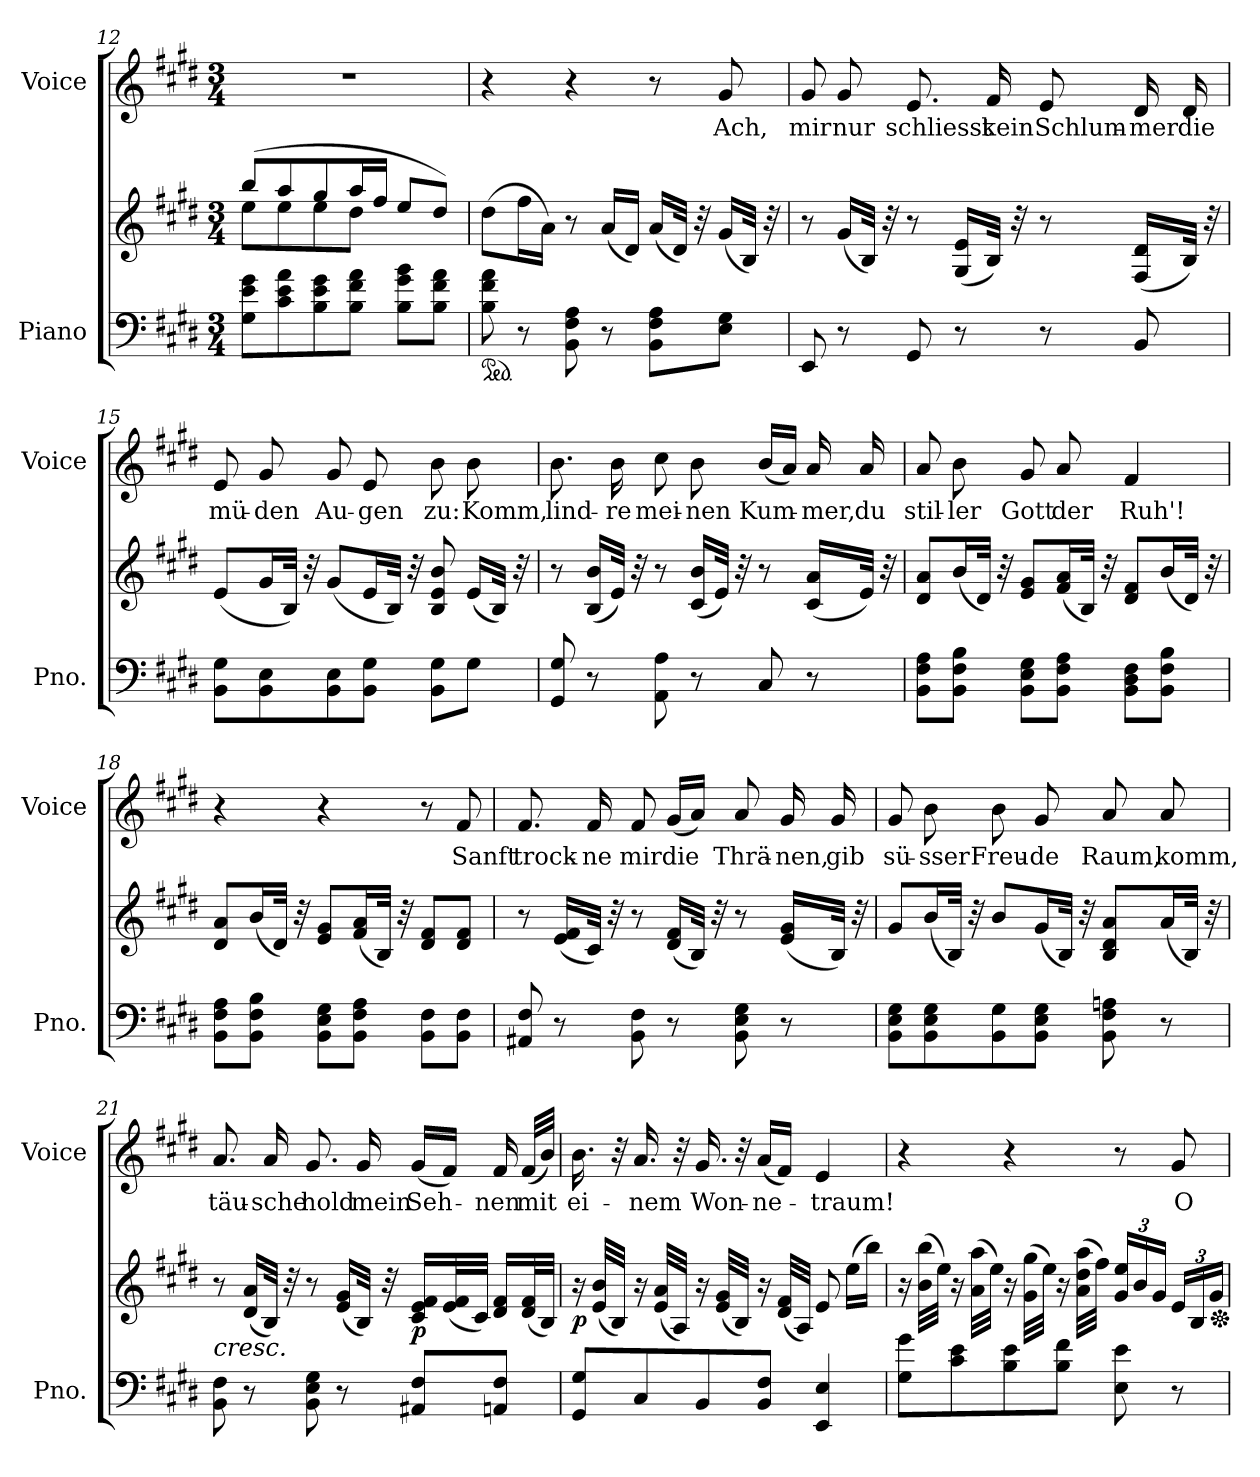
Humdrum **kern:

**kern	**kern	**dynam	**kern	**text
*part2	*part2	*part2	*part1	*part1
*staff3	*staff2	*staff2/3	*staff1	*staff1
*I"Piano	*	*	*I"Voice	*
*I'Pno.	*	*	*I'Voice	*
*clefF4	*clefG2	*	*clefG2	*
*k[f#c#g#d#]	*k[f#c#g#d#]	*	*k[f#c#g#d#]	*
*E:	*E:	*	*E:	*
*M3/4	*M3/4	*	*M3/4	*
=12	=12	=12	=12	=12
*	*^	*	*	*
!	!	!	!	!LO:N:vis=1	!
8G#\ 8e\ 8g#\L	(>8bb/L	8ee\L	.	2.r	.
8c#\ 8e\ 8a\	8aa/	8ee\	.	.	.
8B\ 8e\ 8g#\	8gg#/	8ee\	.	.	.
8B\ 8f#\ 8a\J	16aa/L	8dd#\J	.	.	.
.	16ff#/JJ	.	.	.	.
8B\ 8g#\ 8b\L	8ee/L	4ryy	.	.	.
8B\ 8f#\ 8a\J	8dd#/J)	.	.	.	.
!!LO:LB:g=z
=13	=13	=13	=13	=13	=13
*ped	*	*	*	*	*
8B\ 8f#\ 8a\	(>8dd#\L	2ryy	.	4r	.
8r	16ff#\L	.	.	.	.
.	16a\JJ)	.	.	.	.
8BB\ 8F#\ 8A\	8r	.	.	4r	.
8r	(<16a/LL	.	.	.	.
.	16d#/JJ)	.	.	.	.
8BB\ 8F#\ 8A\L	(<16a/LL	8ryy	.	8r	.
.	32d#/JJk)	.	.	.	.
.	32r	.	.	.	.
!	!	!	!	!	!LO:LY:b
8E\ 8G#\J	(<16g#/LL	8ryy	.	8g#/	Ach,
.	32B/JJk)	.	.	.	.
.	32r	.	.	.	.
=14	=14	=14	=14	=14	=14
!	!	!	!	!	!LO:LY:b
8EE/	8r	2ryy	.	8g#/	mir
!	!	!	!	!	!LO:LY:b
8r	(<16g#/LL	.	.	8g#/	nur
.	32B/JJk)	.	.	.	.
.	32r	.	.	.	.
!	!	!	!	!	!LO:LY:b
8GG#/	8r	.	.	8.e/	schliesst
8r	(<16G#/ 16e/LL	.	.	.	.
!	!	!	!	!	!LO:LY:b
.	32B/JJk)	.	.	16f#/	kein
.	32r	.	.	.	.
!	!	!	!	!	!LO:LY:b
8r	8r	4ryy	.	8e/	Schlum-
!	!	!	!	!	!LO:LY:b
8BB/	(<16F#/ 16d#/LL	.	.	16d#/	-mer
!	!	!	!	!	!LO:LY:b
.	32B/JJk)	.	.	16d#/	die
.	32r	.	.	.	.
*	*v	*v	*	*	*
=15	=15	=15	=15	=15
!	!	!	!	!LO:LY:b
8BB\ 8G#\L	(<8e/L	.	8e/	mü-
!	!	!	!	!LO:LY:b
8BB\ 8E\	16g#/L	.	8g#/	-den
.	32B/JJk)	.	.	.
.	32r	.	.	.
!	!	!	!	!LO:LY:b
8BB\ 8E\	(<8g#/L	.	8g#/	Au-
!	!	!	!	!LO:LY:b
8BB\ 8G#\J	16e/L	.	8e/	-gen
.	32B/JJk)	.	.	.
.	32r	.	.	.
!	!	!	!	!LO:LY:b
8BB\ 8G#\L	8B/ 8e/ 8b/	.	8b\	zu:
!	!	!	!	!LO:LY:b
8G#\J	(<16e/LL	.	8b\	Komm,
.	32B/JJk)	.	.	.
.	32r	.	.	.
!!LO:PB:g=z
=16	=16	=16	=16	=16
!	!	!	!	!LO:LY:b
8GG#/ 8G#/	8r	.	8.b\	lind-
8r	(<16B/ 16b/LL	.	.	.
!	!	!	!	!LO:LY:b
.	32e/JJk)	.	16b\	-re
.	32r	.	.	.
!	!	!	!	!LO:LY:b
8AA\ 8A\	8r	.	8cc#\	mei-
!	!	!	!	!LO:LY:b
8r	(<16c#/ 16b/LL	.	8b\	-nen
.	32e/JJk)	.	.	.
.	32r	.	.	.
!	!	!	!	!LO:LY:b
8C#/	8r	.	(<16b/LL	Kum-
.	.	.	16a/JJ)	.
!	!	!	!	!LO:LY:b
8r	(<16c#/ 16a/LL	.	16a/	-mer,
!	!	!	!	!LO:LY:b
.	32e/JJk)	.	16a/	du
.	32r	.	.	.
=17	=17	=17	=17	=17
*^	*^	*	*	*
!	!	!	!	!	!	!LO:LY:b
4ryy	8BB\ 8F#\ 8A\L	8d#/ 8a/L	4ryy	.	8a/	stil-
!	!	!	!	!	!	!LO:LY:b
.	8BB\ 8F#\ 8B\J	(<16b/L	.	.	8b\	-ler
.	.	32d#/JJk)	.	.	.	.
.	.	32r	.	.	.	.
!	!	!	!	!	!	!LO:LY:b
2ryy	8BB\ 8E\ 8G#\L	8e/ 8g#/L	2ryy	.	8g#/	Gott
!	!	!	!	!	!	!LO:LY:b
.	8BB\ 8F#\ 8A\J	(<16f#/ 16a/L	.	.	8a/	der
.	.	32B/JJk)	.	.	.	.
.	.	32r	.	.	.	.
!	!	!	!	!	!	!LO:LY:b
.	8BB\ 8D#\ 8F#\L	8d#/ 8f#/L	.	.	4f#/	Ruh'!
.	8BB\ 8F#\ 8B\J	(<16b/L	.	.	.	.
.	.	32d#/JJk)	.	.	.	.
.	.	32r	.	.	.	.
*v	*v	*	*	*	*	*
=18	=18	=18	=18	=18	=18
8BB\ 8F#\ 8A\L	8d#/ 8a/L	4ryy	.	4r	.
8BB\ 8F#\ 8B\J	(<16b/L	.	.	.	.
.	32d#/JJk)	.	.	.	.
.	32r	.	.	.	.
8BB\ 8E\ 8G#\L	8e/ 8g#/L	4.ryy	.	4r	.
8BB\ 8F#\ 8A\J	(<16f#/ 16a/L	.	.	.	.
.	32B/JJk)	.	.	.	.
.	32r	.	.	.	.
8BB\ 8F#\L	8d#/ 8f#/L	.	.	8r	.
!	!	!	!	!	!LO:LY:b
8BB\ 8F#\J	8d#/ 8f#/J	8ryy	.	8f#/	Sanft
!!LO:LB:g=z
=19	=19	=19	=19	=19	=19
!	!	!	!	!	!LO:LY:b
*	*v	*v	*	*	*
8AA#X/ 8F#/	8r	.	8.f#/	trock-
8r	(<16e/ 16f#/LL	.	.	.
!	!	!	!	!LO:LY:b
.	32c#/JJk)	.	16f#/	-ne
.	32r	.	.	.
!	!	!	!	!LO:LY:b
8BB\ 8F#\	8r	.	8f#/	mir
!	!	!	!	!LO:LY:b
8r	(<16d#/ 16f#/LL	.	(<16g#/LL	die
.	32B/JJk)	.	16a/JJ)	.
.	32r	.	.	.
!	!	!	!	!LO:LY:b
8BB\ 8E\ 8G#\	8r	.	8a/	Thrä-
!	!	!	!	!LO:LY:b
8r	(<16e/ 16g#/LL	.	16g#/	-nen,
!	!	!	!	!LO:LY:b
.	32B/JJk)	.	16g#/	gib
.	32r	.	.	.
=20	=20	=20	=20	=20
!	!	!	!	!LO:LY:b
8BB\ 8E\ 8G#\L	8g#/L	.	8g#/	sü-
!	!	!	!	!LO:LY:b
8BB\ 8E\ 8G#\	(<16b/L	.	8b\	-sser
.	32B/JJk)	.	.	.
.	32r	.	.	.
!	!	!	!	!LO:LY:b
8BB\ 8G#\	8b/L	.	8b\	Freu-
!	!	!	!	!LO:LY:b
8BB\ 8E\ 8G#\J	(<16g#/L	.	8g#/	-de
.	32B/JJk)	.	.	.
.	32r	.	.	.
!	!	!	!	!LO:LY:b
8BB\ 8F#\ 8An\	8B/ 8d#/ 8a/L	.	8a/	Raum,
!	!	!	!	!LO:LY:b
8r	(<16a/L	.	8a/	komm,
.	32B/JJk)	.	.	.
.	32r	.	.	.
=21	=21	=21	=21	=21
!	!LO:TX:b:i:t=cresc.	!	!	!
!	!	!	!	!LO:LY:b
8BB\ 8F#\	8r	.	8.a/	täu-
8r	(<16d#/ 16a/LL	.	.	.
!	!	!	!	!LO:LY:b
.	32B/JJk)	.	16a/	-sche
.	32r	.	.	.
!	!	!	!	!LO:LY:b
8BB\ 8E\ 8G#\	8r	.	8.g#/	hold
8r	(<16e/ 16g#/LL	.	.	.
!	!	!	!	!LO:LY:b
.	32B/JJk)	.	16g#/	mein
.	32r	.	.	.
!	!	!LO:DY:b	!	!LO:LY:b
8AA#X/ 8F#/L	16c#/ 16e/ 16f#/KL	p	(<16g#/LL	Seh-
.	(<32e/ 32f#/LL	.	16f#/JJ)	.
.	32c#/JJJ)	.	.	.
!	!	!	!	!LO:LY:b
8AAn/ 8F#/J	16d#/ 16f#/KL	.	16f#/	-nen
!	!	!	!	!LO:LY:b
.	(<32d#/ 32f#/LL	.	(<32f#/LLL	mit
.	32B/JJJ)	.	32b/JJJ)	.
!!LO:LB:g=z
=22	=22	=22	=22	=22
*^	*^	*	*	*
!	!	!	!	!LO:DY:b	!	!LO:LY:b
4.ryy	8GG#/ 8G#/L	16r	8ryy	p	16.b\	ei-
.	.	(<32e/ 32b/LLL	.	.	.	.
.	.	32B/JJJ)	.	.	32r	.
!	!	!	!	!	!	!LO:LY:b
.	8C#/	16r	2ryy	.	16.a/	-nem
.	.	(<32e/ 32a/LLL	.	.	.	.
.	.	32A/JJJ)	.	.	32r	.
!	!	!	!	!	!	!LO:LY:b
.	8BB/	16r	.	.	16.g#/	Won-
.	.	(<32e/ 32g#/LLL	.	.	.	.
.	.	32B/JJJ)	.	.	32r	.
!	!	!	!	!	!	!LO:LY:b
4.ryy	8BB/ 8F#/J	16r	.	.	(<16a/LL	-ne-
.	.	(<32d#/ 32f#/LLL	.	.	16f#/JJ)	.
.	.	32A/JJJ)	.	.	.	.
!	!	!	!	!	!	!LO:LY:b
.	4EE/ 4E/	8e/	.	.	4e/	-traum!
.	.	(>16ee\LL	8ryy	.	.	.
.	.	16bb\JJ)	.	.	.	.
*v	*v	*	*	*	*	*
=23	=23	=23	=23	=23	=23
8G#\ 8g#\L	16r	8ryy	.	4r	.
.	(>32b\ 32bb\LLL	.	.	.	.
.	32ee\JJJ)	.	.	.	.
8c#\ 8e\	16r	4.ryy	.	.	.
.	(>32a\ 32aa\LLL	.	.	.	.
.	32ee\JJJ)	.	.	.	.
8B\ 8e\	16r	.	.	4r	.
.	(>32g#\ 32gg#\LLL	.	.	.	.
.	32ee\JJJ)	.	.	.	.
8B\ 8f#\J	16r	.	.	.	.
.	(>32a\ 32dd#\ 32aa\LLL	.	.	.	.
.	32ff#\JJJ)	.	.	.	.
*	*Xbrackettup	*	*	*	*
8E\ 8e\	24g#/ 24ee/LL	4ryy	.	8r	.
.	24b/	.	.	.	.
.	24g#/JJ	.	.	.	.
!	!	!	!	!	!LO:LY:b
8r	24e/LL	.	.	8g#/	O
.	24B/	.	.	.	.
.	24g#/JJ	.	.	.	.
*	*v	*v	*	*	*
*	*Xped	*	*	*
=	=	=	=	=
*-	*-	*-	*-	*-
